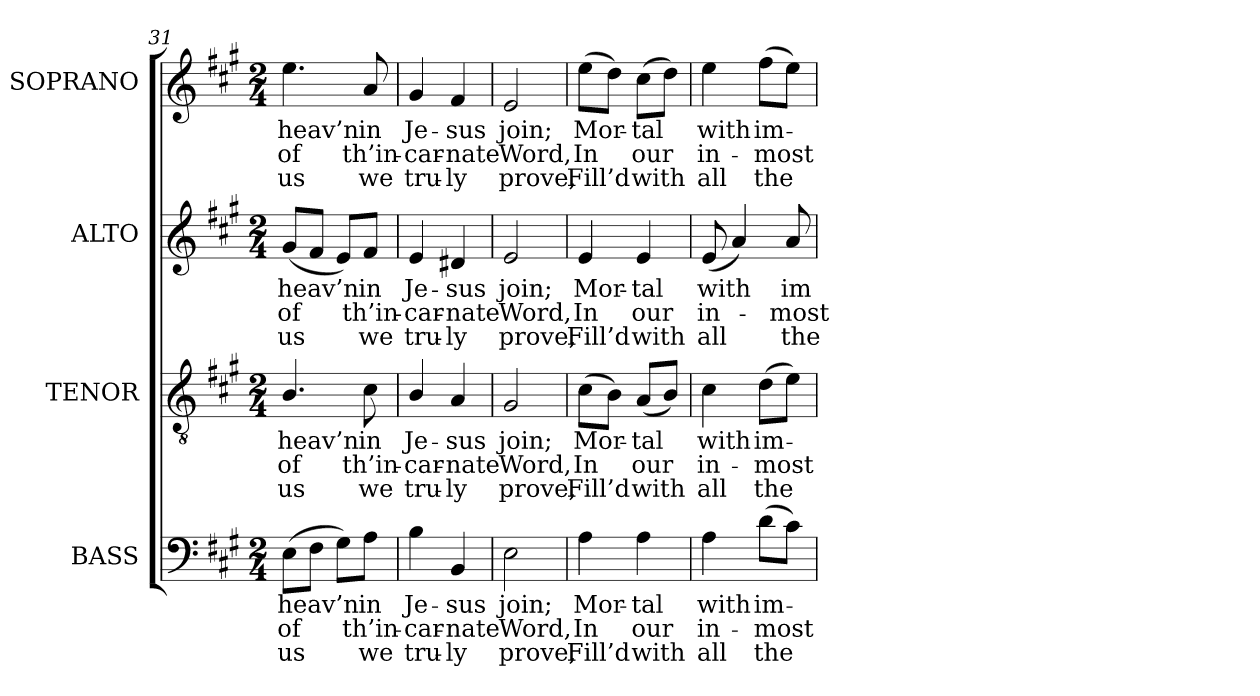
**kern	**text	**text	**text	**kern	**text	**text	**text	**kern	**text	**text	**text	**kern	**text	**text	**text
*part4	*part4	*part4	*part4	*part3	*part3	*part3	*part3	*part2	*part2	*part2	*part2	*part1	*part1	*part1	*part1
*staff4	*staff4	*staff4	*staff4	*staff3	*staff3	*staff3	*staff3	*staff2	*staff2	*staff2	*staff2	*staff1	*staff1	*staff1	*staff1
*I"BASS	*	*	*	*I"TENOR	*	*	*	*I"ALTO	*	*	*	*I"SOPRANO	*	*	*
*I'B.	*	*	*	*I'T.	*	*	*	*I'A.	*	*	*	*I'S.	*	*	*
!!LO:LB:g=z
*clefF4	*	*	*	*clefGv2	*	*	*	*clefG2	*	*	*	*clefG2	*	*	*
*	*	*	*	*ITrd7c12	*	*	*	*	*	*	*	*	*	*	*
*k[f#c#g#]	*	*	*	*k[f#c#g#]	*	*	*	*k[f#c#g#]	*	*	*	*k[f#c#g#]	*	*	*
*A:	*	*	*	*A:	*	*	*	*A:	*	*	*	*A:	*	*	*
*M2/4	*	*	*	*M2/4	*	*	*	*M2/4	*	*	*	*M2/4	*	*	*
=31	=31	=31	=31	=31	=31	=31	=31	=31	=31	=31	=31	=31	=31	=31	=31
!	!LO:LY:b:color=#000000	!LO:LY:b:color=#000000	!LO:LY:b:color=#000000	!	!	!	!	!	!	!	!	!	!	!	!
!	!	!	!	!	!LO:LY:b:color=#000000	!LO:LY:b:color=#000000	!LO:LY:b:color=#000000	!	!	!	!	!	!	!	!
!	!	!	!	!	!	!	!	!	!LO:LY:b:color=#000000	!LO:LY:b:color=#000000	!LO:LY:b:color=#000000	!	!	!	!
!	!	!	!	!	!	!	!	!	!	!	!	!	!LO:LY:b:color=#000000	!LO:LY:b:color=#000000	!LO:LY:b:color=#000000
(8Ei\L	heav’n	of	us	4.BBi/	heav’n	of	us	(8g#i/L	heav’n	of	us	4.eei\	heav’n	of	us
8F#i\J	.	.	.	.	.	.	.	8f#i/J	.	.	.	.	.	.	.
8G#i\L)	.	.	.	.	.	.	.	8ei/L)	.	.	.	.	.	.	.
!	!LO:LY:b:color=#000000	!LO:LY:b:color=#000000	!LO:LY:b:color=#000000	!	!	!	!	!	!	!	!	!	!	!	!
!	!	!	!	!	!LO:LY:b:color=#000000	!LO:LY:b:color=#000000	!LO:LY:b:color=#000000	!	!	!	!	!	!	!	!
!	!	!	!	!	!	!	!	!	!LO:LY:b:color=#000000	!LO:LY:b:color=#000000	!LO:LY:b:color=#000000	!	!	!	!
!	!	!	!	!	!	!	!	!	!	!	!	!	!LO:LY:b:color=#000000	!LO:LY:b:color=#000000	!LO:LY:b:color=#000000
8Ai\J	in	th’in-	we	8C#i\	in	th’in-	we	8f#i/J	in	th’in-	we	8ai/	in	th’in-	we
=32	=32	=32	=32	=32	=32	=32	=32	=32	=32	=32	=32	=32	=32	=32	=32
!	!LO:LY:b:color=#000000	!LO:LY:b:color=#000000	!LO:LY:b:color=#000000	!	!	!	!	!	!	!	!	!	!	!	!
!	!	!	!	!	!LO:LY:b:color=#000000	!LO:LY:b:color=#000000	!LO:LY:b:color=#000000	!	!	!	!	!	!	!	!
!	!	!	!	!	!	!	!	!	!LO:LY:b:color=#000000	!LO:LY:b:color=#000000	!LO:LY:b:color=#000000	!	!	!	!
!	!	!	!	!	!	!	!	!	!	!	!	!	!LO:LY:b:color=#000000	!LO:LY:b:color=#000000	!LO:LY:b:color=#000000
4Bi\	Je-	-car-	tru-	4BBi/	Je-	-car-	tru-	4ei/	Je-	-car-	tru-	4g#i/	Je-	-car-	tru-
!	!LO:LY:b:color=#000000	!LO:LY:b:color=#000000	!LO:LY:b:color=#000000	!	!	!	!	!	!	!	!	!	!	!	!
!	!	!	!	!	!LO:LY:b:color=#000000	!LO:LY:b:color=#000000	!LO:LY:b:color=#000000	!	!	!	!	!	!	!	!
!	!	!	!	!	!	!	!	!	!LO:LY:b:color=#000000	!LO:LY:b:color=#000000	!LO:LY:b:color=#000000	!	!	!	!
!	!	!	!	!	!	!	!	!	!	!	!	!	!LO:LY:b:color=#000000	!LO:LY:b:color=#000000	!LO:LY:b:color=#000000
4BBi/	-sus	-nate	-ly	4AAi/	-sus	-nate	-ly	4d#Xi/	-sus	-nate	-ly	4f#i/	-sus	-nate	-ly
=33	=33	=33	=33	=33	=33	=33	=33	=33	=33	=33	=33	=33	=33	=33	=33
!	!LO:LY:b:color=#000000	!LO:LY:b:color=#000000	!LO:LY:b:color=#000000	!	!	!	!	!	!	!	!	!	!	!	!
!	!	!	!	!	!LO:LY:b:color=#000000	!LO:LY:b:color=#000000	!LO:LY:b:color=#000000	!	!	!	!	!	!	!	!
!	!	!	!	!	!	!	!	!	!LO:LY:b:color=#000000	!LO:LY:b:color=#000000	!LO:LY:b:color=#000000	!	!	!	!
!	!	!	!	!	!	!	!	!	!	!	!	!	!LO:LY:b:color=#000000	!LO:LY:b:color=#000000	!LO:LY:b:color=#000000
2Ei\	join;	Word,	prove,	2GG#i/	join;	Word,	prove,	2ei/	join;	Word,	prove,	2ei/	join;	Word,	prove,
=34	=34	=34	=34	=34	=34	=34	=34	=34	=34	=34	=34	=34	=34	=34	=34
!	!LO:LY:b:color=#000000	!LO:LY:b:color=#000000	!LO:LY:b:color=#000000	!	!	!	!	!	!	!	!	!	!	!	!
!	!	!	!	!	!LO:LY:b:color=#000000	!LO:LY:b:color=#000000	!LO:LY:b:color=#000000	!	!	!	!	!	!	!	!
!	!	!	!	!	!	!	!	!	!LO:LY:b:color=#000000	!LO:LY:b:color=#000000	!LO:LY:b:color=#000000	!	!	!	!
!	!	!	!	!	!	!	!	!	!	!	!	!	!LO:LY:b:color=#000000	!LO:LY:b:color=#000000	!LO:LY:b:color=#000000
4Ai\	Mor-	In	Fill’d	(8C#i\L	Mor-	In	Fill’d	4ei/	Mor-	In	Fill’d	(8eei\L	Mor-	In	Fill’d
.	.	.	.	8BBi\J)	.	.	.	.	.	.	.	8ddi\J)	.	.	.
!	!LO:LY:b:color=#000000	!LO:LY:b:color=#000000	!LO:LY:b:color=#000000	!	!	!	!	!	!	!	!	!	!	!	!
!	!	!	!	!	!LO:LY:b:color=#000000	!LO:LY:b:color=#000000	!LO:LY:b:color=#000000	!	!	!	!	!	!	!	!
!	!	!	!	!	!	!	!	!	!LO:LY:b:color=#000000	!LO:LY:b:color=#000000	!LO:LY:b:color=#000000	!	!	!	!
!	!	!	!	!	!	!	!	!	!	!	!	!	!LO:LY:b:color=#000000	!LO:LY:b:color=#000000	!LO:LY:b:color=#000000
4Ai\	-tal	our	with	(8AAi/L	-tal	our	with	4ei/	-tal	our	with	(8cc#i\L	-tal	our	with
.	.	.	.	8BBi/J)	.	.	.	.	.	.	.	8ddi\J)	.	.	.
=35	=35	=35	=35	=35	=35	=35	=35	=35	=35	=35	=35	=35	=35	=35	=35
!	!LO:LY:b:color=#000000	!LO:LY:b:color=#000000	!LO:LY:b:color=#000000	!	!	!	!	!	!	!	!	!	!	!	!
!	!	!	!	!	!LO:LY:b:color=#000000	!LO:LY:b:color=#000000	!LO:LY:b:color=#000000	!	!	!	!	!	!	!	!
!	!	!	!	!	!	!	!	!	!LO:LY:b:color=#000000	!LO:LY:b:color=#000000	!LO:LY:b:color=#000000	!	!	!	!
!	!	!	!	!	!	!	!	!	!	!	!	!	!LO:LY:b:color=#000000	!LO:LY:b:color=#000000	!LO:LY:b:color=#000000
4Ai\	with	in-	all	4C#i\	with	in-	all	(8ei/	with	in-	all	4eei\	with	in-	all
.	.	.	.	.	.	.	.	4ai/)	.	.	.	.	.	.	.
!	!LO:LY:b:color=#000000	!LO:LY:b:color=#000000	!LO:LY:b:color=#000000	!	!	!	!	!	!	!	!	!	!	!	!
!	!	!	!	!	!LO:LY:b:color=#000000	!LO:LY:b:color=#000000	!LO:LY:b:color=#000000	!	!	!	!	!	!	!	!
!	!	!	!	!	!	!	!	!	!	!	!	!	!LO:LY:b:color=#000000	!LO:LY:b:color=#000000	!LO:LY:b:color=#000000
(8di\L	im-	-most	the	(8Di\L	im-	-most	the	.	.	.	.	(8ff#i\L	im-	-most	the
!	!	!	!	!	!	!	!	!	!LO:LY:b:color=#000000	!LO:LY:b:color=#000000	!LO:LY:b:color=#000000	!	!	!	!
8c#i\J)	.	.	.	8Ei\J)	.	.	.	8ai/	im-	-most	the	8eei\J)	.	.	.
=	=	=	=	=	=	=	=	=	=	=	=	=	=	=	=
*-	*-	*-	*-	*-	*-	*-	*-	*-	*-	*-	*-	*-	*-	*-	*-
